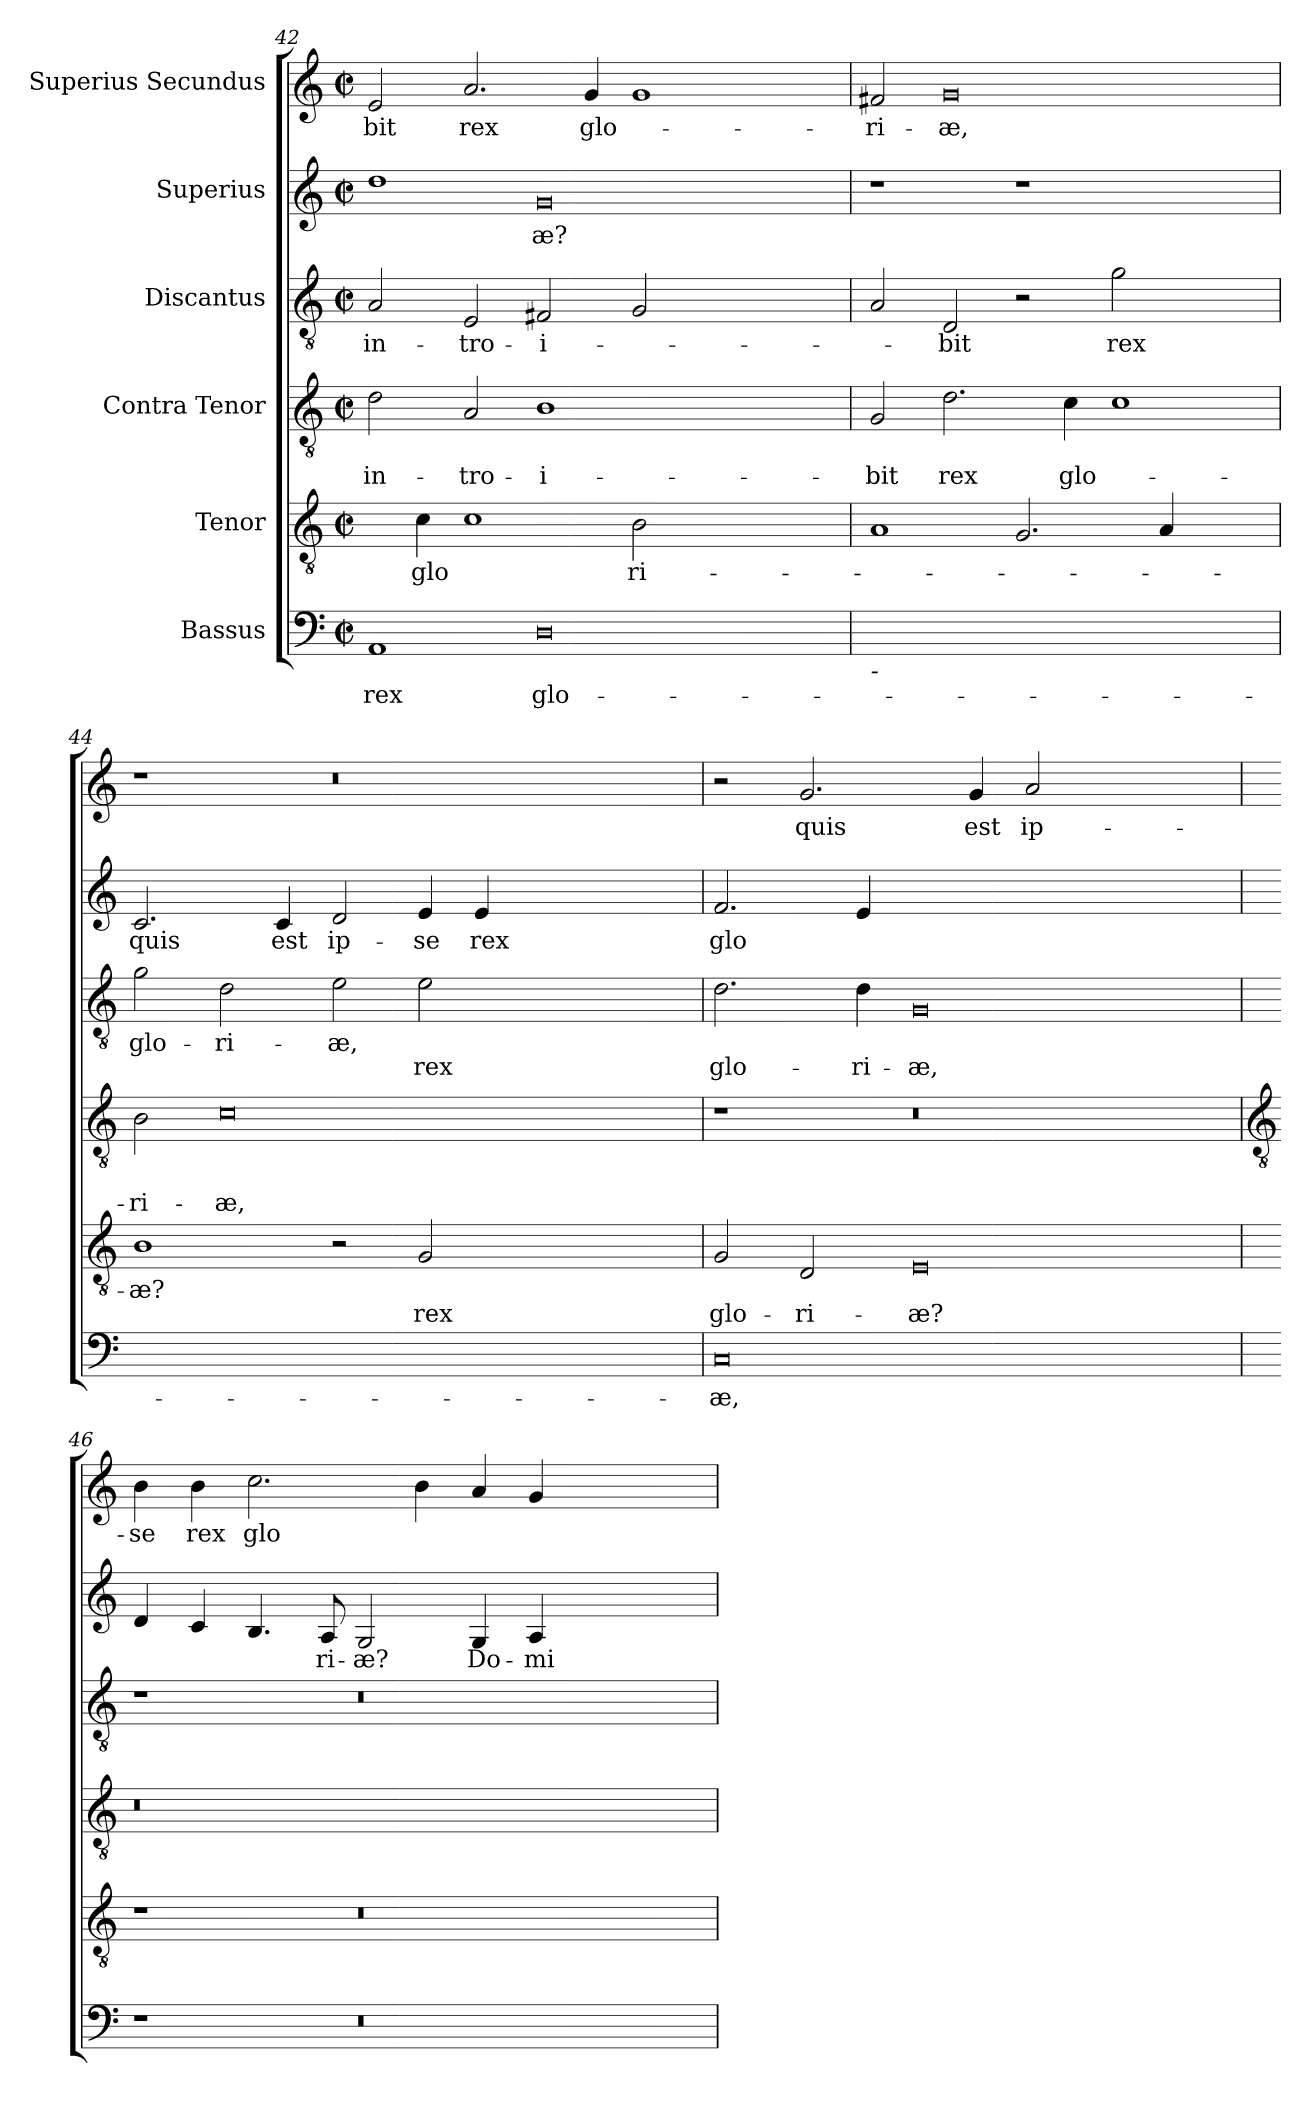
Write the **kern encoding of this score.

**kern	**text	**kern	**text	**text	**kern	**text	**text	**kern	**text	**text	**kern	**text	**kern	**text
*part6	*part6	*part5	*part5	*part5	*part4	*part4	*part4	*part3	*part3	*part3	*part2	*part2	*part1	*part1
*staff6	*staff6	*staff5	*staff5	*staff5	*staff4	*staff4	*staff4	*staff3	*staff3	*staff3	*staff2	*staff2	*staff1	*staff1
*I"Bassus	*	*I"Tenor	*	*	*I"Contra Tenor	*	*	*I"Discantus	*	*	*I"Superius	*	*I"Superius Secundus	*
!!LO:LB:g=z
*clefF4	*	*clefGv2	*	*	*clefGv2	*	*	*clefGv2	*	*	*clefG2	*	*clefG2	*
*k[]	*	*k[]	*	*	*k[]	*	*	*k[]	*	*	*k[]	*	*k[]	*
*C:	*	*C:	*	*	*C:	*	*	*C:	*	*	*C:	*	*C:	*
*M4/2	*	*M4/2	*	*	*M4/2	*	*	*M4/2	*	*	*M4/2	*	*M4/2	*
*met(c|)	*	*met(c|)	*	*	*met(c|)	*	*	*met(c|)	*	*	*met(c|)	*	*met(c|)	*
=42	=42	=42	=42	=42	=42	=42	=42	=42	=42	=42	=42	=42	=42	=42
!	!LO:LY:b	!	!LO:LY:b	!	!	!	!LO:LY:b	!	!LO:LY:b	!	!	!	!	!LO:LY:b
1AA	rex	4dyy]	__	.	2d	.	in-	2A	in-	.	1dd	.	2e	-bit
!	!	!	!LO:LY:b	!	!	!	!	!	!	!	!	!	!	!
.	.	4c	glo	.	.	.	.	.	.	.	.	.	.	.
!	!	!	!	!	!	!	!LO:LY:b	!	!LO:LY:b	!	!	!	!	!LO:LY:b
.	.	1c	.	.	2A	.	-tro-	2E	-tro-	.	.	.	2.a	rex
!	!LO:LY:b	!	!	!	!	!	!LO:LY:b	!	!LO:LY:b	!	!	!LO:LY:b	!	!
0D	glo-	.	.	.	1B	.	-i-	2F#X	-i-	.	0g	-æ?	.	.
!	!	!	!	!	!	!	!	!	!	!	!	!	!	!LO:LY:b
.	.	.	.	.	.	.	.	.	.	.	.	.	4g	glo-
!	!	!	!LO:LY:b	!	!	!	!	!	!	!	!	!	!	!
.	.	2B	ri-	.	.	.	.	2G	.	.	.	.	1g	.
.	.	1ryy	.	.	1ryy	.	.	1ryy	.	.	.	.	.	.
.	.	.	.	.	.	.	.	.	.	.	.	.	2ryy	.
=43	=43	=43	=43	=43	=43	=43	=43	=43	=43	=43	=43	=43	=43	=43
!LO:TX:b:t=-	!	!	!	!	!	!	!	!	!	!	!	!	!	!
!	!LO:LY:b	!	!	!	!	!	!LO:LY:b	!	!	!	!	!	!	!LO:LY:b
[1GGyy	-ri-	1A	.	.	2G	.	-bit	2A	.	.	1r	.	2f#X	-ri-
!	!	!	!	!	!	!	!LO:LY:b	!	!LO:LY:b	!	!	!	!	!LO:LY:b
.	.	.	.	.	2.d	.	rex	2D	-bit	.	.	.	0g	-æ,
1GGyy_	.	2.G	.	.	.	.	.	2r	.	.	1r	.	.	.
!	!	!	!	!	!	!	!LO:LY:b	!	!	!	!	!	!	!
.	.	.	.	.	4c	.	glo-	.	.	.	.	.	.	.
!	!	!	!	!	!	!	!	!	!LO:LY:b	!	!	!	!	!
.	.	.	.	.	1c	.	.	2g	rex	.	.	.	.	.
.	.	4A	.	.	.	.	.	.	.	.	.	.	.	.
2ryy	.	2ryy	.	.	.	.	.	2ryy	.	.	2ryy	.	.	.
=44	=44	=44	=44	=44	=44	=44	=44	=44	=44	=44	=44	=44	=44	=44
!	!	!	!LO:LY:b	!	!	!	!LO:LY:b	!	!LO:LY:b	!	!	!LO:LY:b	!	!
1GGyy_	.	1B	-æ?	.	2B	.	-ri-	2g	glo-	.	2.c	quis	1r	.
!	!	!	!	!	!	!	!LO:LY:b	!	!LO:LY:b	!	!	!	!	!
.	.	.	.	.	0c	.	-æ,	2d	-ri-	.	.	.	.	.
!	!	!	!	!	!	!	!	!	!	!	!	!LO:LY:b	!	!
.	.	.	.	.	.	.	.	.	.	.	4c	est	.	.
!	!	!	!	!	!	!	!	!	!LO:LY:b	!	!	!LO:LY:b	!	!
1GGyy]	.	2r	.	.	.	.	.	2e	-æ,	.	2d	ip-	0r	.
!	!	!	!	!LO:LY:b	!	!	!	!	!	!LO:LY:b	!	!LO:LY:b	!	!
.	.	2G	.	rex	.	.	.	2e	.	rex	4e	-se	.	.
!	!	!	!	!	!	!	!	!	!	!	!	!LO:LY:b	!	!
.	.	.	.	.	.	.	.	.	.	.	4e	rex	.	.
1ryy	.	1ryy	.	.	.	.	.	1ryy	.	.	1ryy	.	.	.
.	.	.	.	.	2ryy	.	.	.	.	.	.	.	.	.
=45	=45	=45	=45	=45	=45	=45	=45	=45	=45	=45	=45	=45	=45	=45
!	!LO:LY:b	!	!	!LO:LY:b	!	!	!	!	!	!LO:LY:b	!	!LO:LY:b	!	!
0C	-æ,	2G	.	glo-	1r	.	.	2.d	.	glo-	2.f	glo	2r	.
!	!	!	!	!LO:LY:b	!	!	!	!	!	!	!	!	!	!LO:LY:b
.	.	2D	.	-ri-	.	.	.	.	.	.	.	.	2.g	quis
!	!	!	!	!	!	!	!	!	!	!LO:LY:b	!	!	!	!
.	.	.	.	.	.	.	.	4d	.	-ri-	4e	.	.	.
!	!	!	!	!LO:LY:b	!	!	!	!	!	!LO:LY:b	!	!	!	!
.	.	0E	.	-æ?	0r	.	.	0G	.	-æ,	0ryy	.	.	.
!	!	!	!	!	!	!	!	!	!	!	!	!	!	!LO:LY:b
.	.	.	.	.	.	.	.	.	.	.	.	.	4g	est
!	!	!	!	!	!	!	!	!	!	!	!	!	!	!LO:LY:b
.	.	.	.	.	.	.	.	.	.	.	.	.	2a	ip-
1ryy	.	.	.	.	.	.	.	.	.	.	.	.	1ryy	.
!!LO:LB:g=z
=46	=46	=46	=46	=46	=46	=46	=46	=46	=46	=46	=46	=46	=46	=46
*	*	*	*	*	*clefGv2	*	*	*	*	*	*	*	*	*
!	!	!	!	!	!	!	!	!	!	!	!	!	!	!LO:LY:b
1r	.	1r	.	.	0r	.	.	1r	.	.	4d	.	4b	-se
!	!	!	!	!	!	!	!	!	!	!	!	!	!	!LO:LY:b
.	.	.	.	.	.	.	.	.	.	.	4c	.	4b	rex
!	!	!	!	!	!	!	!	!	!	!	!	!	!	!LO:LY:b
.	.	.	.	.	.	.	.	.	.	.	4.B	.	2.cc	glo
!	!	!	!	!	!	!	!	!	!	!	!	!LO:LY:b	!	!
.	.	.	.	.	.	.	.	.	.	.	8A	ri-	.	.
!	!	!	!	!	!	!	!	!	!	!	!	!LO:LY:b	!	!
0r	.	0r	.	.	.	.	.	0r	.	.	2G	-æ?	.	.
.	.	.	.	.	.	.	.	.	.	.	.	.	4b	.
!	!	!	!	!	!	!	!	!	!	!	!	!LO:LY:b	!	!
.	.	.	.	.	.	.	.	.	.	.	4G	Do-	4a	.
!	!	!	!	!	!	!	!	!	!	!	!	!LO:LY:b	!	!
.	.	.	.	.	.	.	.	.	.	.	4A	-mi-	4g	.
.	.	.	.	.	1ryy	.	.	.	.	.	1ryy	.	1ryy	.
=	=	=	=	=	=	=	=	=	=	=	=	=	=	=
*-	*-	*-	*-	*-	*-	*-	*-	*-	*-	*-	*-	*-	*-	*-
